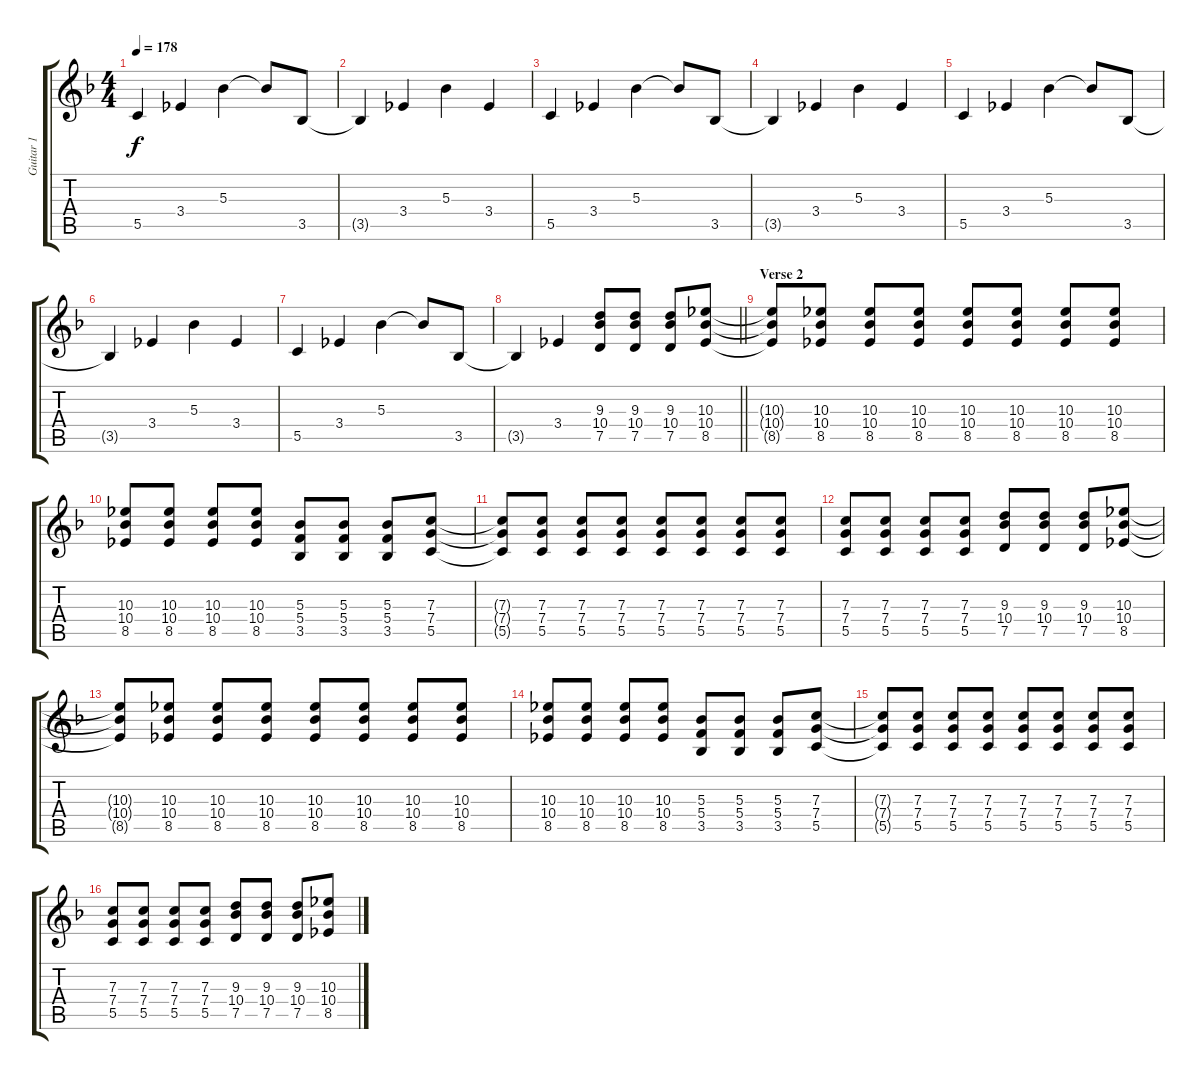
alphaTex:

\track ("Guitar 1" "Guitar 1") {instrument electricguitarclean}
\staff {score tabs}
\tuning (D4 A3 F3 C3 G2 D2) {hide}
\ts (4 4)
\tempo 178
\clef g2
\ks f
5.5.4{dy f instrument electricguitarclean} 3.4.4 5.3.4 5.3{t}.8 3.5.8 |
3.5{t}.4 3.4.4 5.3.4 3.4.4 |
5.5.4 3.4.4 5.3.4 5.3{t}.8 3.5.8 |
3.5{t}.4 3.4.4 5.3.4 3.4.4 |
5.5.4 3.4.4 5.3.4 5.3{t}.8 3.5.8 |
3.5{t}.4 3.4.4 5.3.4 3.4.4 |
5.5.4 3.4.4 5.3.4 5.3{t}.8 3.5.8 |
\barLineRight lightlight
3.5{t}.4 3.4.4 (9.3 10.4 7.5).8{instrument distortionguitar} (9.3 10.4 7.5).8 (9.3 10.4 7.5).8 (10.3 10.4 8.5).8 |
\section ("" "Verse 2")
(10.3{t} 10.4{t} 8.5{t}).8 (10.3 10.4 8.5).8 (10.3 10.4 8.5).8 (10.3 10.4 8.5).8 (10.3 10.4 8.5).8 (10.3 10.4 8.5).8 (10.3 10.4 8.5).8 (10.3 10.4 8.5).8 |
(10.3 10.4 8.5).8 (10.3 10.4 8.5).8 (10.3 10.4 8.5).8 (10.3 10.4 8.5).8 (5.3 5.4 3.5).8 (5.3 5.4 3.5).8 (5.3 5.4 3.5).8 (7.3 7.4 5.5).8 |
(7.3{t} 7.4{t} 5.5{t}).8 (7.3 7.4 5.5).8 (7.3 7.4 5.5).8 (7.3 7.4 5.5).8 (7.3 7.4 5.5).8 (7.3 7.4 5.5).8 (7.3 7.4 5.5).8 (7.3 7.4 5.5).8 |
(7.3 7.4 5.5).8 (7.3 7.4 5.5).8 (7.3 7.4 5.5).8 (7.3 7.4 5.5).8 (9.3 10.4 7.5).8 (9.3 10.4 7.5).8 (9.3 10.4 7.5).8 (10.3 10.4 8.5).8 |
(10.3{t} 10.4{t} 8.5{t}).8 (10.3 10.4 8.5).8 (10.3 10.4 8.5).8 (10.3 10.4 8.5).8 (10.3 10.4 8.5).8 (10.3 10.4 8.5).8 (10.3 10.4 8.5).8 (10.3 10.4 8.5).8 |
(10.3 10.4 8.5).8 (10.3 10.4 8.5).8 (10.3 10.4 8.5).8 (10.3 10.4 8.5).8 (5.3 5.4 3.5).8 (5.3 5.4 3.5).8 (5.3 5.4 3.5).8 (7.3 7.4 5.5).8 |
(7.3{t} 7.4{t} 5.5{t}).8 (7.3 7.4 5.5).8 (7.3 7.4 5.5).8 (7.3 7.4 5.5).8 (7.3 7.4 5.5).8 (7.3 7.4 5.5).8 (7.3 7.4 5.5).8 (7.3 7.4 5.5).8 |
(7.3 7.4 5.5).8 (7.3 7.4 5.5).8 (7.3 7.4 5.5).8 (7.3 7.4 5.5).8 (9.3 10.4 7.5).8 (9.3 10.4 7.5).8 (9.3 10.4 7.5).8 (10.3 10.4 8.5).8
